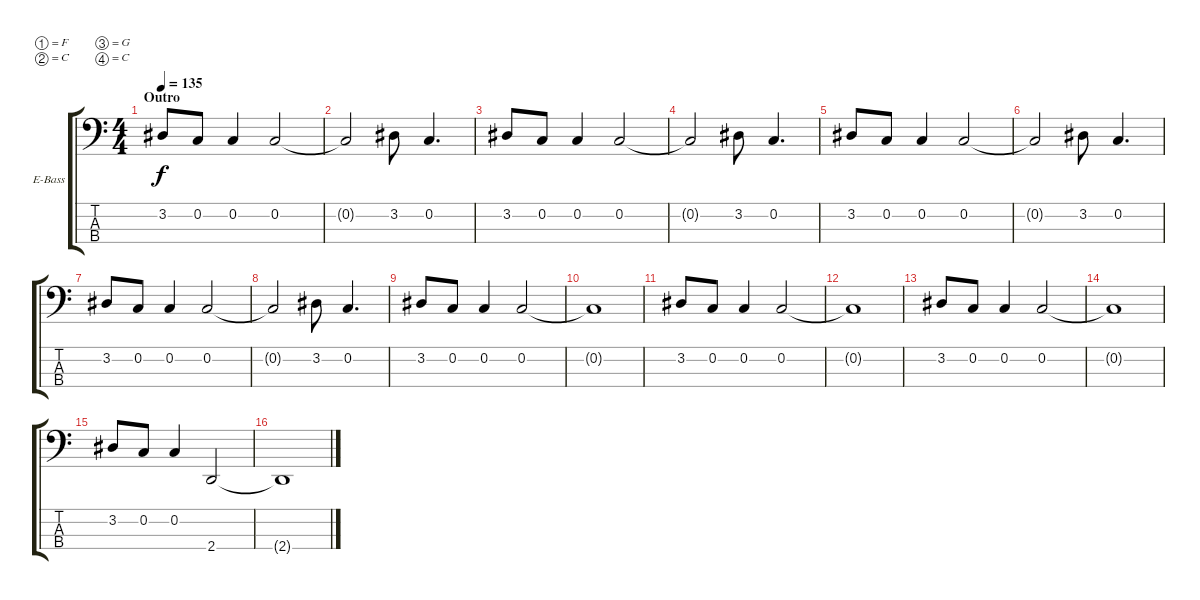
\bracketExtendMode groupsimilarinstruments
\firstSystemTrackNameOrientation horizontal
\otherSystemsTrackNameOrientation horizontal
\track ("Bas" "E-Bass") {instrument electricbassfinger}
\staff {score tabs}
\tuning (F2 C2 G1 C1)
\ts (4 4)
\section ("" "Outro")
\tempo 135
\clef f4
\ks c
3.2.8{dy f} 0.2.8 0.2.4 0.2.2 |
0.2{t}.2 3.2.8 0.2.4{d} |
3.2.8 0.2.8 0.2.4 0.2.2 |
0.2{t}.2 3.2.8 0.2.4{d} |
3.2.8 0.2.8 0.2.4 0.2.2 |
0.2{t}.2 3.2.8 0.2.4{d} |
3.2.8 0.2.8 0.2.4 0.2.2 |
0.2{t}.2 3.2.8 0.2.4{d} |
3.2.8 0.2.8 0.2.4 0.2.2 |
0.2{t}.1 |
3.2.8 0.2.8 0.2.4 0.2.2 |
0.2{t}.1 |
3.2.8 0.2.8 0.2.4 0.2.2 |
0.2{t}.1 |
3.2.8 0.2.8 0.2.4 2.4.2 |
2.4{t}.1
